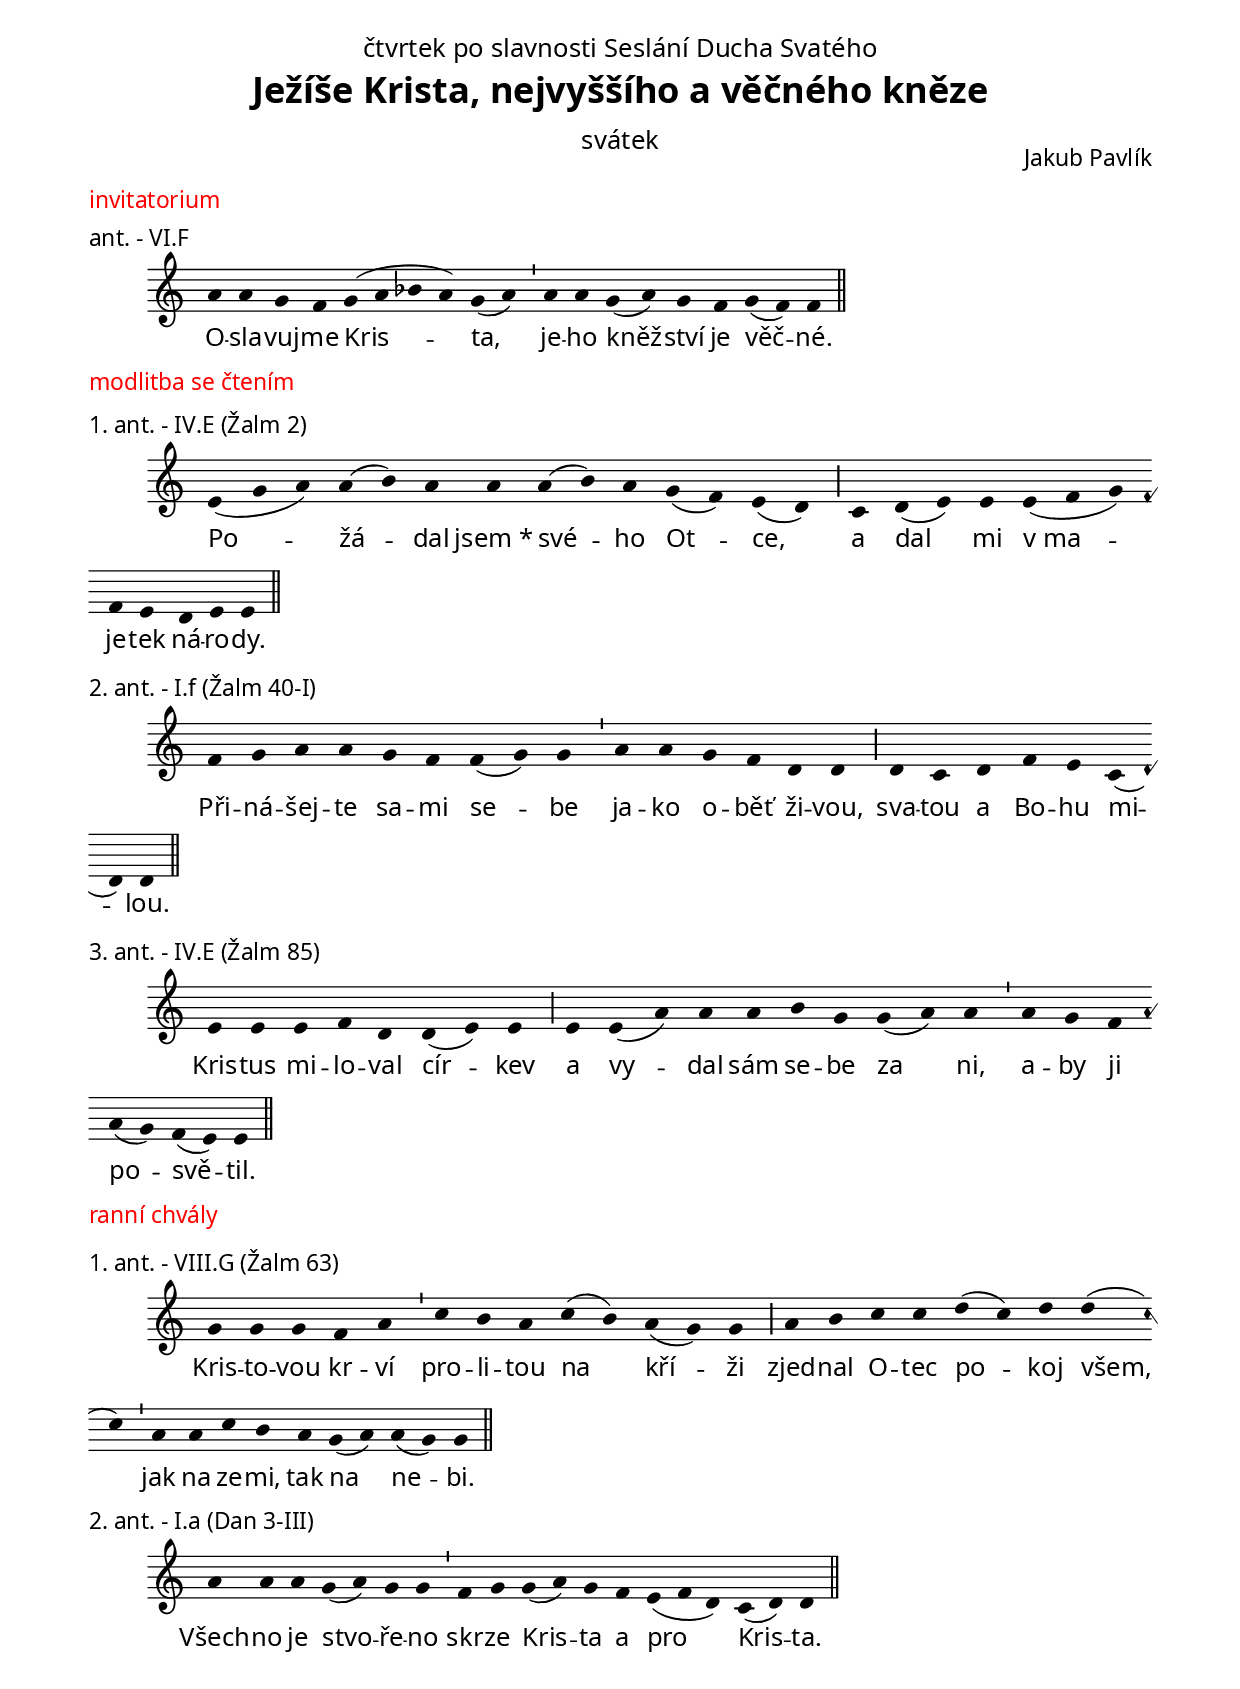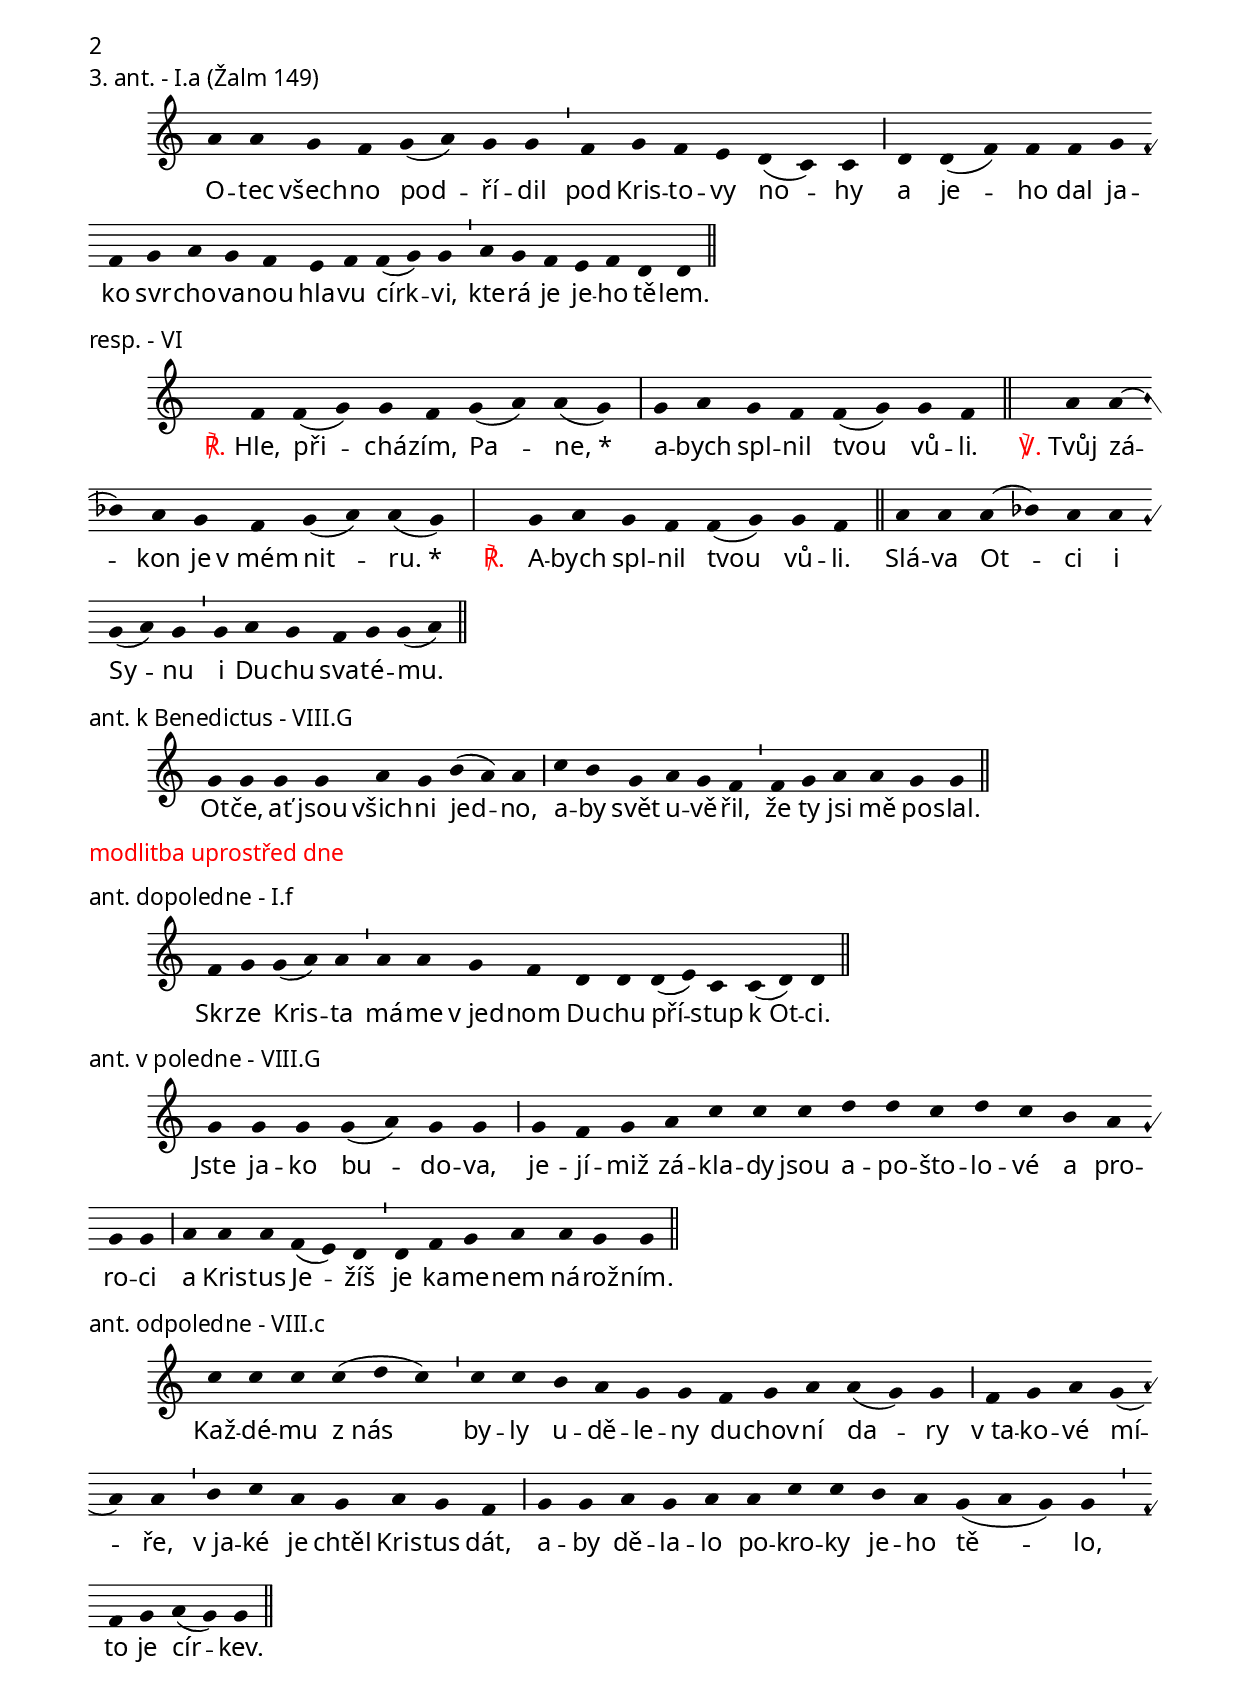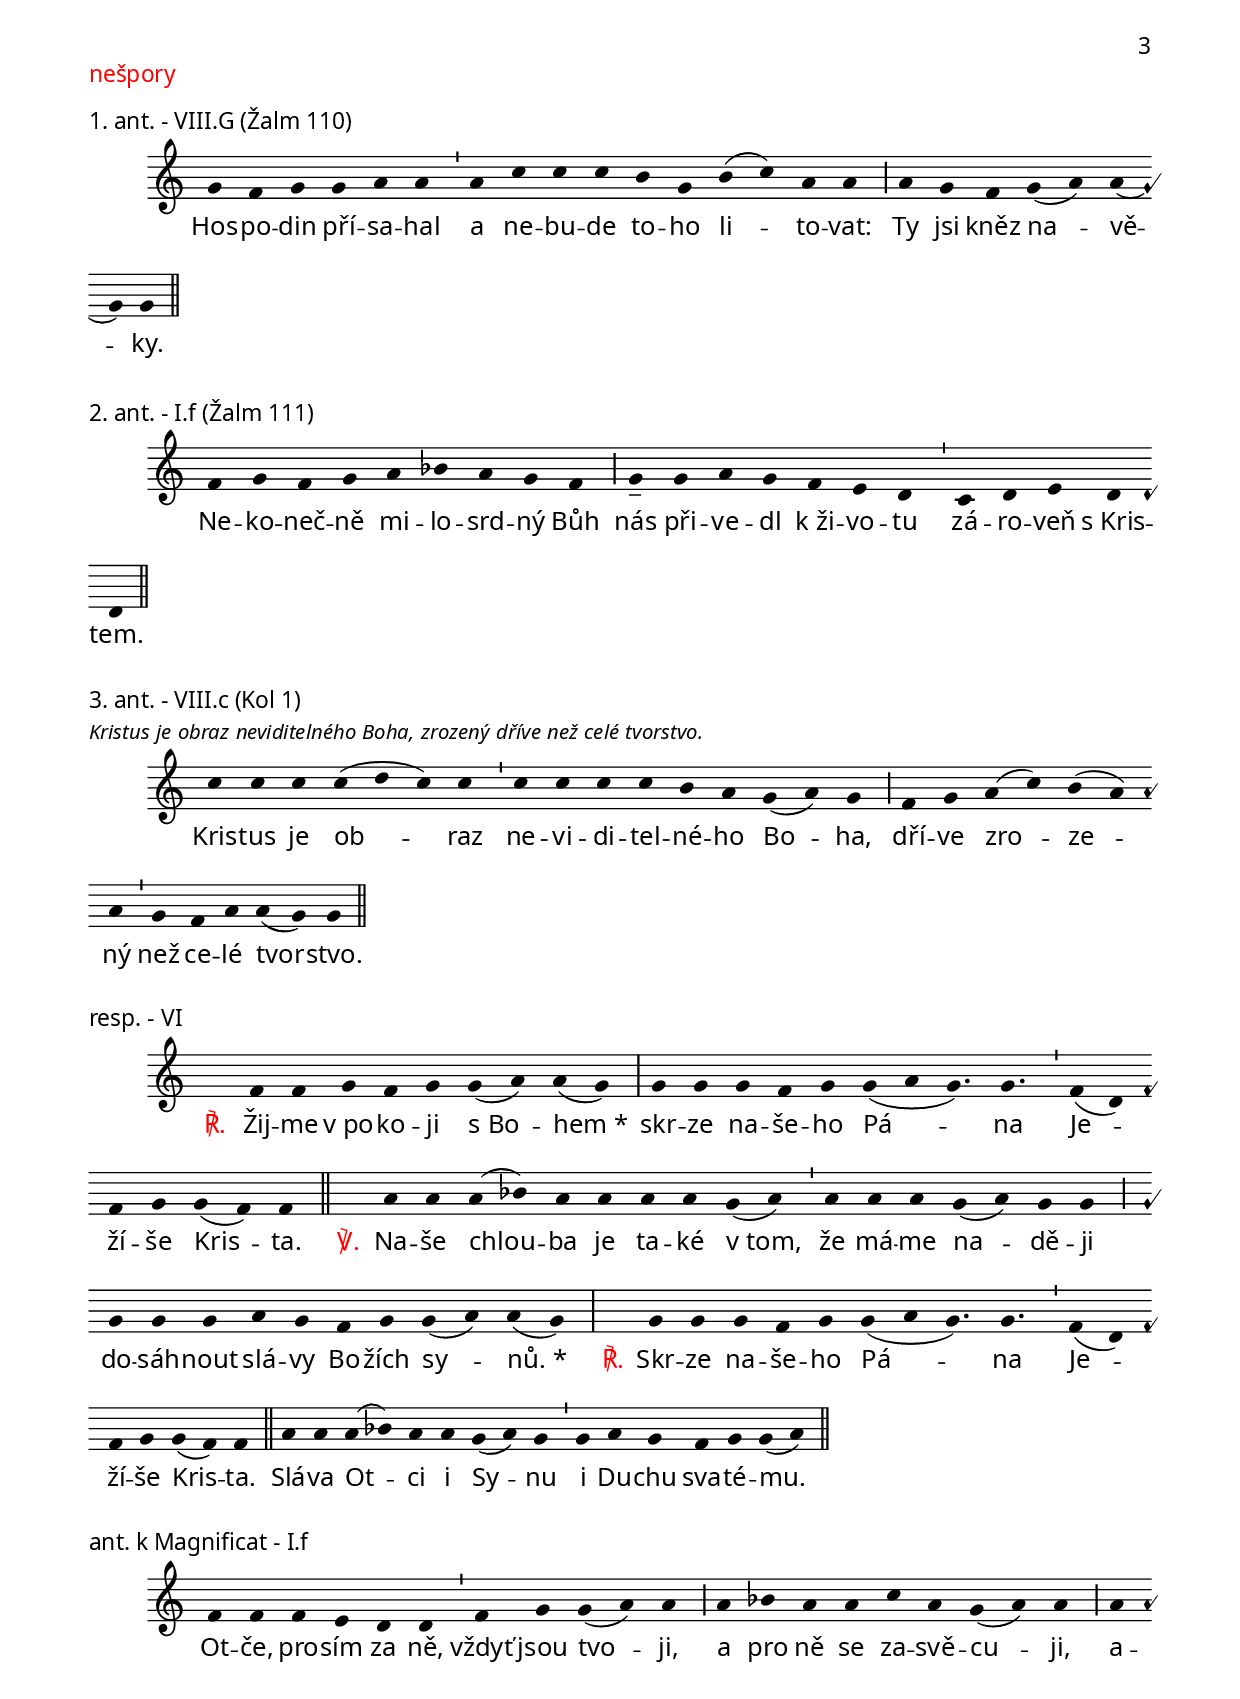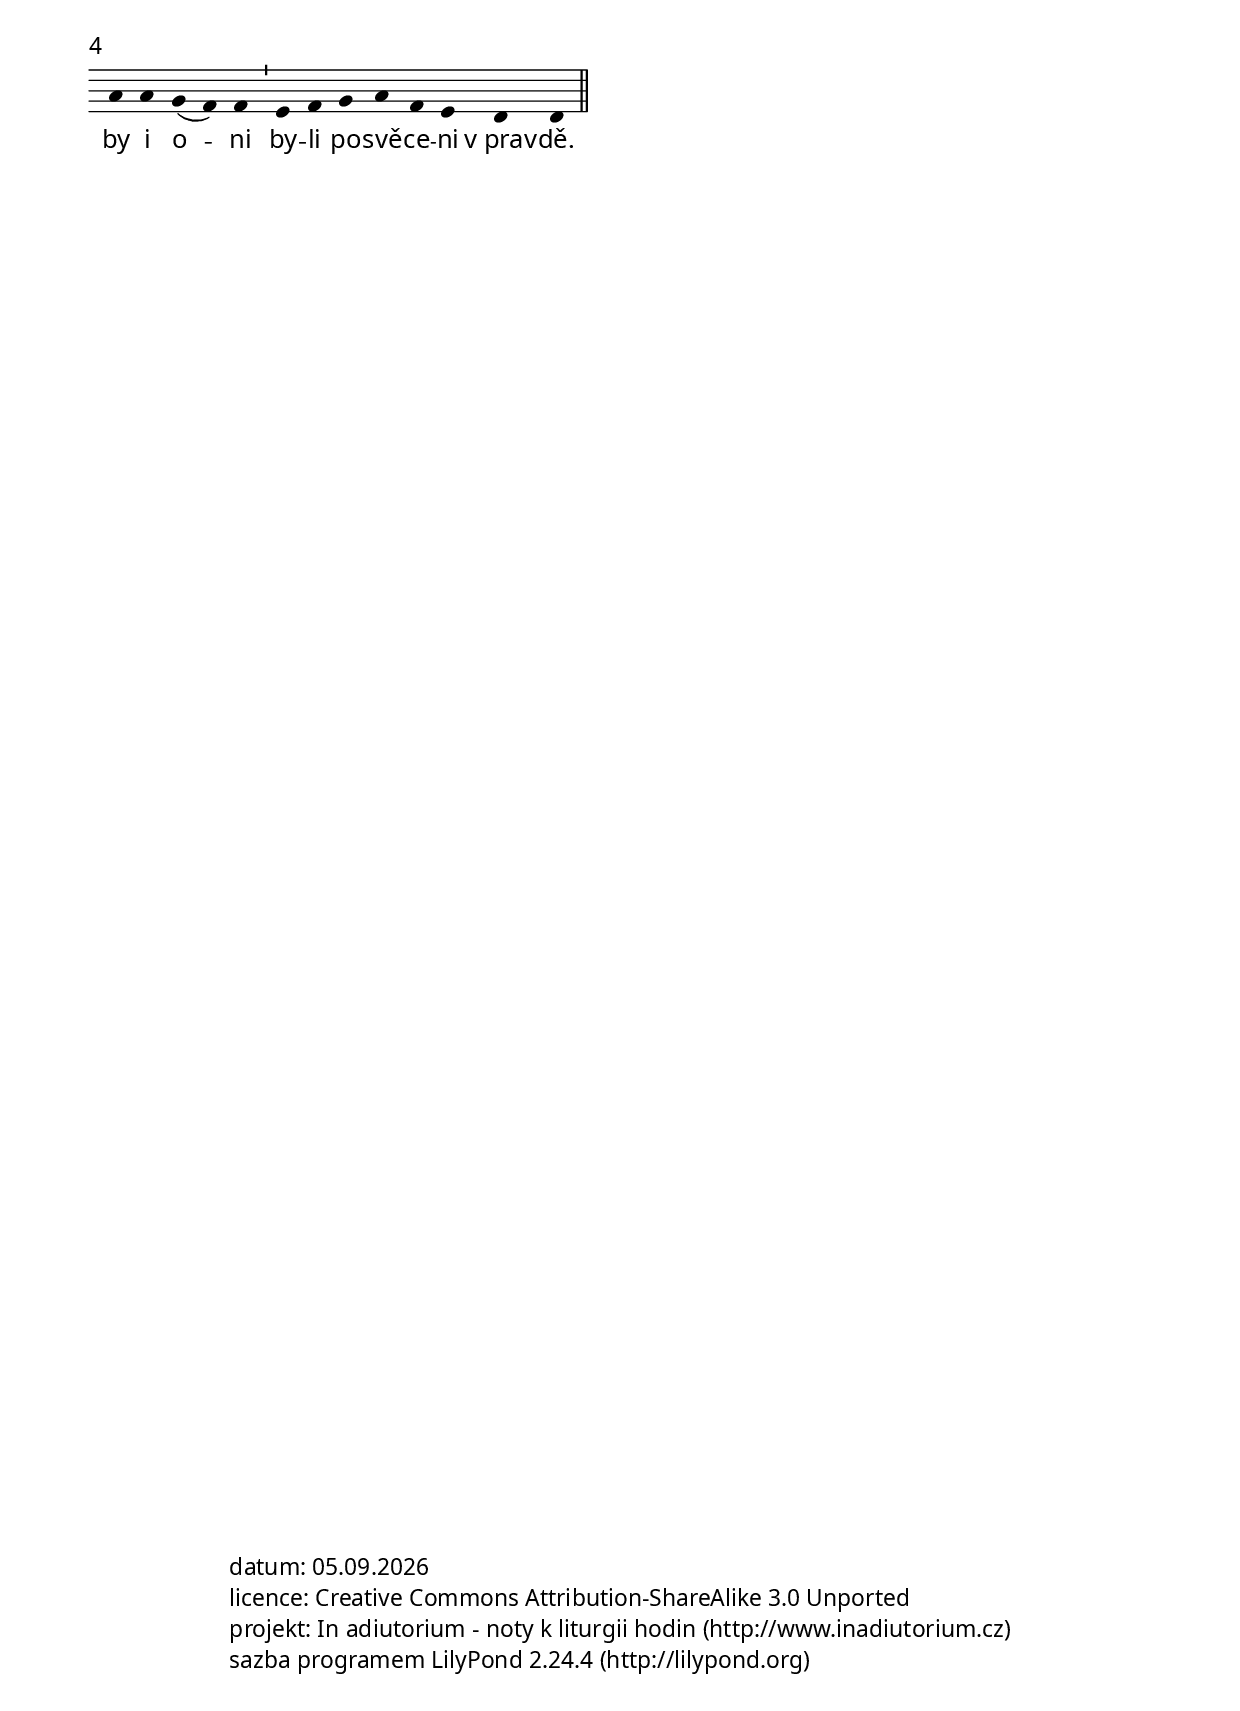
\version "2.19.16"

\include "spolecne.ly"
\include "dilyresponsorii.ly"

\header {
  title = \markup\titleSvatek
            "Ježíše Krista, nejvyššího a věčného kněze"
            "svátek"
            "čtvrtek po slavnosti Seslání Ducha Svatého"
  composer = "Jakub Pavlík"
  book_order = 5
}

\markup {\nadpisHodinka {"invitatorium"}}

\score {
  \relative c'' {
    \choralniRezim
    a4 a g f g( a bes a) g( a) \barMin
    a a g( a) g f g( f) f \barFinalis
  }
  \addlyrics {
    O -- sla -- vuj -- me Kris -- ta,
    je -- ho kněž -- ství je věč -- né.
  }
  \header {
    quid = "ant."
    modus = "VI"
    differentia = "F"
    psalmus = ""
    id = "invit"
    piece = \markup {\sestavTitulekBezZalmu}
  }
}

\markup {\nadpisHodinka {"modlitba se čtením"}}

\score {
    \relative c' {
      \choralniRezim
      e4( g a) a( b) a a a( b) a g( f) e( d) \barMaior
      c d( e) e e( f g) f e d e e \barFinalis
    }
    \addlyrics {
      Po -- žá -- dal jsem_* své -- ho Ot -- ce,
      a dal mi v_ma -- je -- tek ná -- ro -- dy.
    }
    \header {
      quid = "1. ant."
      modus = "IV"
      differentia = "E"
      psalmus = "Žalm 2"
      fial = "velikonoce_velikonocnioktav.ly#po-mc-a2?zacatek=24"
      id = "mc-a1"
      piece = \markup {\sestavTitulek}
    }
  }

\score {
  \relative c' {
    \choralniRezim
    f4 g a a g f f( g) g \barMin
    a a g f d d \barMaior
    d c d f e c( d) d \barFinalis
  }
  \addlyrics {
    Při -- ná -- šej -- te sa -- mi se -- be
    ja -- ko o -- běť ži -- vou,
    sva -- tou a Bo -- hu mi -- lou.

  }
  \header {
    quid = "2. ant."
    modus = "I"
    differentia = "f"
    psalmus = "Žalm 40-I"
    id = "mc-a2"
    piece = \markup {\sestavTitulek}
  }
}

\score {
  \relative c' {
    \choralniRezim
    e4 e e f d d( e) e \barMaior
    e e( a) a a b g g( a) a \barMin
    a g f a( g) f( e) e \barFinalis
  }
  \addlyrics {
    Kris -- tus mi -- lo -- val cír -- kev
    a vy -- dal sám se -- be za ni,
    a -- by ji po -- svě -- til.
  }
  \header {
    quid = "3. ant."
    modus = "IV"
    differentia = "E"
    psalmus = "Žalm 85"
    id = "mc-a3"
    piece = \markup {\sestavTitulek}
  }
}

\markup {\nadpisHodinka {"ranní chvály"}}

\score {
  \relative c'' {
    \choralniRezim
    g4 g g f a \barMin
    c b a c( b) a( g) g \barMaior
    a b c c d( c) d d( c) \barMin
    a a c b a g( a) a( g) g \barFinalis
  }
  \addlyrics {
    Kris -- to -- vou kr -- ví
    pro -- li -- tou na kří -- ži
    zjed -- nal O -- tec po -- koj všem,
    jak na ze -- mi, tak na ne -- bi.
  }
  \header {
    quid = "1. ant."
    modus = "VIII"
    differentia = "G"
    psalmus = "Žalm 63"
    id = "rch-a1"
    piece = \markup {\sestavTitulek}
  }
}

\score {
  \relative c'' {
    \choralniRezim
    a4 a a g( a) g g \barMin
    f g g( a) g f e( f d) c( d) d \barFinalis
  }
  \addlyrics {
    Všech -- no je stvo -- ře -- no
    skr -- ze Kris -- ta a pro Kris -- ta.
  }
  \header {
    quid = "2. ant."
    modus = "I"
    differentia = "a"
    psalmus = "Dan 3-III"
    id = "rch-a2"
    piece = \markup {\sestavTitulek}
  }
}

\score {
  \relative c'' {
    \choralniRezim
    a4 a g f g( a) g g \barMin
    f g f e d( c) c \barMaior
    d d( f) f f g f g a g f e f f( g) g \barMin
    a g f e f d d \barFinalis
  }
  \addlyrics {
    O -- tec všech -- no pod -- ří -- dil
    pod Kris -- to -- vy no -- hy
    a je -- ho dal ja -- ko svr -- cho -- va -- nou hla -- vu círk -- vi,
    kte -- rá je je -- ho tě -- lem.
  }
  \header {
    quid = "3. ant."
    modus = "I"
    differentia = "a"
    psalmus = "Žalm 149"
    id = "rch-a3"
    piece = \markup {\sestavTitulek}
  }
}

\score {
  \relative c' {
    \choralniRezim

    % R
    \neviditelna f
    f4 f( g) g f g( a) a( g) \barMax
    g a g f f( g) g f \barFinalis
    % V
    \neviditelna a
    a4 a( bes) a g f g( a) a( g) \barMax
    % R
    \neviditelna a
    g a g f f( g) g f \barFinalis
    % Slava
    \respVIdoxologie \barFinalis
  }
  \addlyrics {
    \Response Hle, při -- chá -- zím, Pa -- ne,_*
    a -- bych spl -- nil tvou vů -- li.
    \Verse Tvůj zá -- kon je v_mém nit -- ru._*
    \Response A -- bych spl -- nil tvou vů -- li.
    \textRespDoxologie
  }
  \header {
    quid = "resp."
    modus = "VI"
    id = "rch-resp"
    piece = \markup {\sestavTitulekResp}
  }
}

\score {
  \relative c'' {
    \choralniRezim
    g4 g g g a g b( a) a \barMaior
    c b g a g f \barMin
    f g a a g g \barFinalis
  }
  \addlyrics {
    Ot -- če, ať jsou všich -- ni jed -- no,
    a -- by svět u -- vě -- řil,
    že ty jsi mě po -- slal.
  }
  \header {
    quid = "ant. k Benedictus"
    modus = "VIII"
    differentia = "G"
    psalmus = ""
    id = "rch-aben"
    piece = \markup {\sestavTitulekBezZalmu}
  }
}

\markup {\nadpisHodinka {"modlitba uprostřed dne"}}

\score {
  \relative c' {
    \choralniRezim
    f4 g g( a) a \barMin
    a a g f d d d( e) c c( d) d \barFinalis
  }
  \addlyrics {
    Skr -- ze Kris -- ta
    má -- me v_jed -- nom Du -- chu pří -- stup k_Ot -- ci.
  }
  \header {
    quid = "ant. dopoledne"
    modus = "I"
    differentia = "f"
    psalmus = ""
    id = "tercie"
    piece = \markup {\sestavTitulekBezZalmu}
  }
}

\score {
  \relative c'' {
    \choralniRezim
    g4 g g g( a) g g \barMaior
    g f g a c c
    c d d c d c b a g g \barMaior
    a a a f( e) d \barMin
    d f g a a g g \barFinalis
  }
  \addlyrics {
    Jste ja -- ko bu -- do -- va,
    je -- jí -- miž zá -- kla -- dy
    jsou a -- po -- što -- lo -- vé a pro -- ro -- ci
    a Kris -- tus Je -- žíš
    je ka -- me -- nem ná -- rož -- ním.
  }
  \header {
    quid = "ant. v poledne"
    modus = "VIII"
    differentia = "G"
    psalmus = ""
    id = "sexta"
    piece = \markup {\sestavTitulekBezZalmu}
  }
}

\score {
  \relative c'' {
    \choralniRezim
    c4 c c c( d c) \barMin
    c c b a g g f g a a( g) g \barMaior
    f g a g( a) a \barMin
    b c a g a g f \barMaior
    g g a g a a c c b a g( a g) g \barMin
    f g a( g) g \barFinalis
  }
  \addlyrics {
    Kaž -- dé -- mu z_nás
    by -- ly u -- dě -- le -- ny du -- chov -- ní da -- ry
    v_ta -- ko -- vé mí -- ře,
    v_ja -- ké je chtěl Kris -- tus dát,
    a -- by dě -- la -- lo po -- kro -- ky je -- ho tě -- lo,
    to je cír -- kev.
  }
  \header {
    quid = "ant. odpoledne"
    modus = "VIII"
    differentia = "c"
    psalmus = ""
    id = "nona"
    piece = \markup {\sestavTitulekBezZalmu}
  }
}

\markup {\nadpisHodinka {"nešpory"}}

\score {
  \relative c'' {
    \choralniRezim
    g4 f g g a a \barMin
    a c c c b g b( c) a a \barMaior
    a g f g( a) a( g) g \barFinalis
  }
  \addlyrics {
    Hos -- po -- din pří -- sa -- hal
    a ne -- bu -- de to -- ho li -- to -- vat:
    Ty jsi kněz na -- vě -- ky.

  }
  \header {
    quid = "1. ant."
    modus = "VIII"
    differentia = "G"
    psalmus = "Žalm 110"
    id = "ne-a1"
    piece = \markup {\sestavTitulek}
  }
}

\score {
  \relative c' {
    \choralniRezim
    f g f g a bes a g f \barMaior
    g-- g a g f e d \barMin
    c d e d d \barFinalis
  }
  \addlyrics {
    Ne -- ko -- neč -- ně mi -- lo -- srd -- ný Bůh
    nás při -- ve -- dl k_ži -- vo -- tu
    zá -- ro -- veň s_Kris -- tem.
  }
  \header {
    quid = "2. ant."
    modus = "I"
    differentia = "f"
    psalmus = "Žalm 111"
    % motiv není převzat doslovně
    fial = "antifony/pust_tyden4.ly#ne-1ne-a3?konec=5"
    id = "ne-a2"
    piece = \markup {\sestavTitulek}
  }
}

\score {
  \relative c'' {
    \choralniRezim
    c4 c c c( d c) c \barMin
    c c c c b a g( a) g \barMaior
    f g a( c) b( a) a \barMin
    g f a a( g) g \barFinalis
  }
  \addlyrics {
    Kris -- tus je ob -- raz
    ne -- vi -- di -- tel -- né -- ho Bo -- ha,
    dří -- ve zro -- ze -- ný
    než ce -- lé tvor -- stvo.
  }
  \header {
    textus_approbatus = "Kristus je obraz neviditelného Boha,
    zrozený dříve než celé tvorstvo."
    quid = "3. ant."
    modus = "VIII"
    differentia = "c"
    psalmus = "Kol 1"
    id = "ne-a3"
    piece = \markup {\sestavTitulek}
  }
}

\score {
  \relative c' {
    \choralniRezim

    % R
    \neviditelna f
    f4 f g f g g( a) a( g) \barMax
    g g g f g g( a g4.) g \barMin f4( d) f g g( f) f \barFinalis
    % V
    \neviditelna a
    a4 a a( bes) a a a a g( a) \barMin
    a a a g( a) g g \barMaior
    g g g a g f g g( a) a( g) \barMax
    % R
    \neviditelna a
    g g g f g g( a g4.) g \barMin f4( d) f g g( f) f \barFinalis
    % Slava
    \respVIdoxologie \barFinalis
  }
  \addlyrics {
    \Response Žij -- me v_po -- ko -- ji s_Bo -- hem_*
    skr -- ze na -- še -- ho Pá -- na Je -- ží -- še Kris -- ta.
    \Verse Na -- še chlou -- ba je ta -- ké v_tom,
    že má -- me na -- dě -- ji
    do -- sáh -- nout slá -- vy Bo -- žích sy -- nů._*
    \Response Skr -- ze na -- še -- ho Pá -- na Je -- ží -- še Kris -- ta.
    \textRespDoxologie
  }
  \header {
    quid = "resp."
    modus = "VI"
    id = "ne-resp"
    piece = \markup {\sestavTitulekResp}
  }
}

\score {
  \relative c' {
    \choralniRezim
    f4 f f e d d \barMin
    f g g( a) a \barMaior
    a bes a a c a g( a) a \barMaior
    a a a g( f) f \barMin
    e f g a f e d d \barFinalis
  }
  \addlyrics {
    Ot -- če, pro -- sím za ně,
    vždyť jsou tvo -- ji,
    a pro ně se za -- svě -- cu -- ji,
    a -- by i o -- ni
    by -- li po -- svě -- ce -- ni v_prav -- dě.
  }
  \header {
    quid = "ant. k Magnificat"
    modus = "I"
    differentia = "f"
    psalmus = ""
    id = "ne-amag"
    piece = \markup {\sestavTitulekBezZalmu}
  }
}